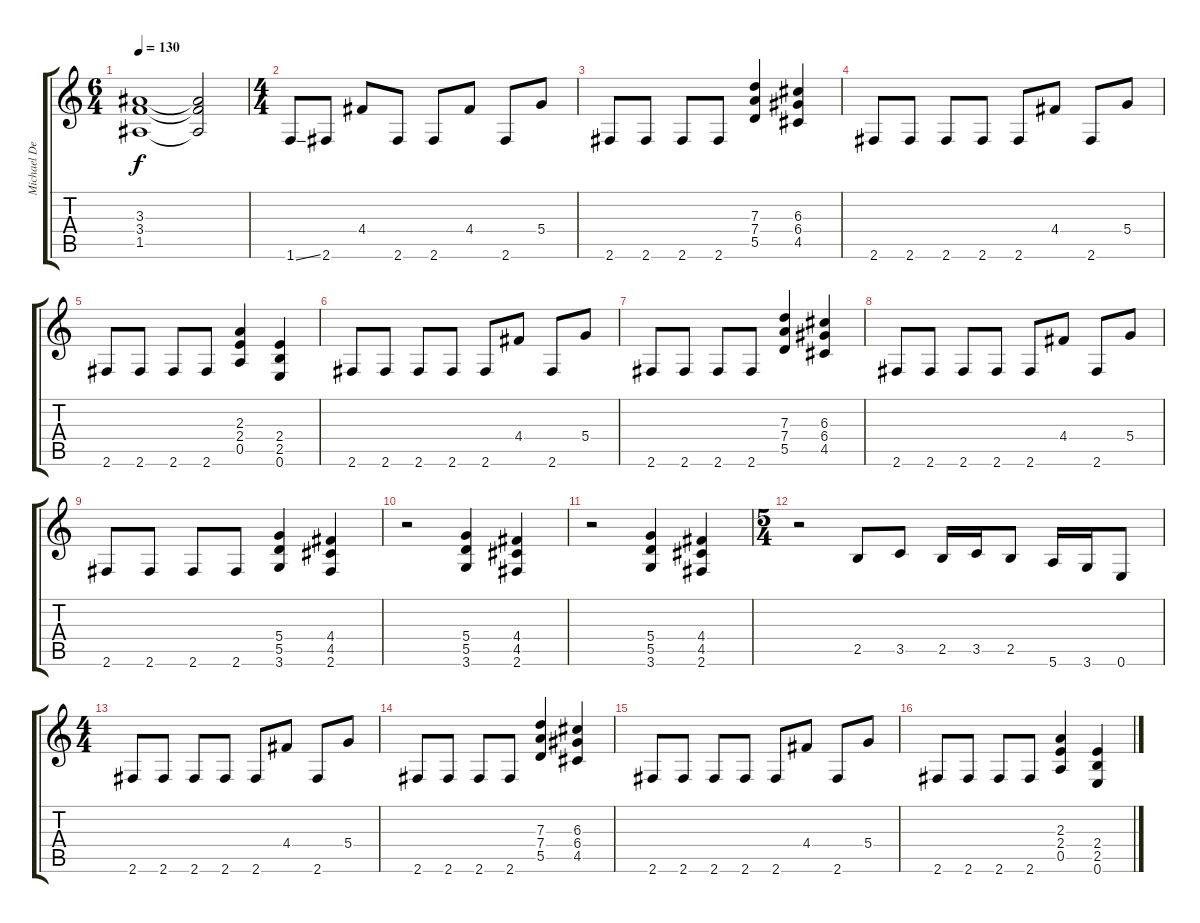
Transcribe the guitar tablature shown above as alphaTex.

\track ("Michael Denner" "Michael De") {instrument distortionguitar}
\staff {score tabs}
\tuning (E4 B3 G3 D3 A2 E2) {hide}
\ts (6 4)
\tempo 130
\clef g2
\ks c
(3.3 3.4 1.5).1{dy f instrument distortionguitar} (3.3{t} 3.4{t} 1.5{t}).2 |
\ts (4 4)
1.6{ss}.8 2.6.8 4.4.8 2.6.8 2.6.8 4.4.8 2.6.8 5.4.8 |
2.6.8 2.6.8 2.6.8 2.6.8 (7.3 7.4 5.5).4 (6.3 6.4 4.5).4 |
2.6.8 2.6.8 2.6.8 2.6.8 2.6.8 4.4.8 2.6.8 5.4.8 |
2.6.8 2.6.8 2.6.8 2.6.8 (2.3 2.4 0.5).4 (2.4 2.5 0.6).4 |
2.6.8 2.6.8 2.6.8 2.6.8 2.6.8 4.4.8 2.6.8 5.4.8 |
2.6.8 2.6.8 2.6.8 2.6.8 (7.3 7.4 5.5).4 (6.3 6.4 4.5).4 |
2.6.8 2.6.8 2.6.8 2.6.8 2.6.8 4.4.8 2.6.8 5.4.8 |
2.6.8 2.6.8 2.6.8 2.6.8 (5.4 5.5 3.6).4 (4.4 4.5 2.6).4 |
r.2 (5.4 5.5 3.6).4 (4.4 4.5 2.6).4 |
r.2 (5.4 5.5 3.6).4 (4.4 4.5 2.6).4 |
\ts (5 4)
r.2 2.5.8 3.5.8 2.5.16 3.5.16 2.5.8 5.6.16 3.6.16 0.6.8 |
\ts (4 4)
2.6.8 2.6.8 2.6.8 2.6.8 2.6.8 4.4.8 2.6.8 5.4.8 |
2.6.8 2.6.8 2.6.8 2.6.8 (7.3 7.4 5.5).4 (6.3 6.4 4.5).4 |
2.6.8 2.6.8 2.6.8 2.6.8 2.6.8 4.4.8 2.6.8 5.4.8 |
2.6.8 2.6.8 2.6.8 2.6.8 (2.3 2.4 0.5).4 (2.4 2.5 0.6).4
